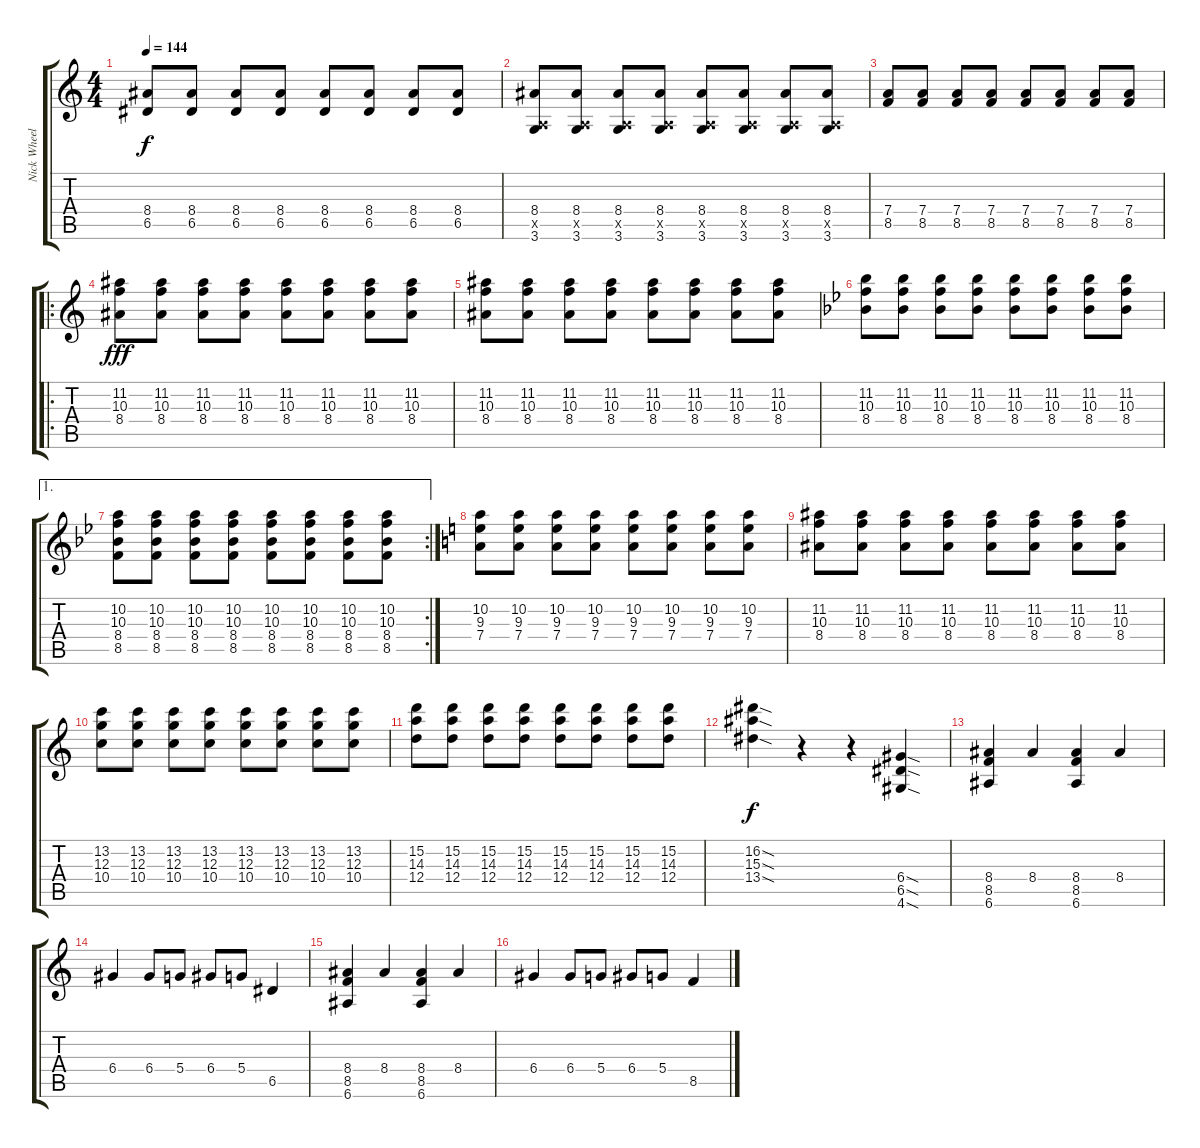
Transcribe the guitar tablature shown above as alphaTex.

\track ("Nick Wheeler" "Nick Wheel") {instrument distortionguitar}
\staff {score tabs}
\tuning (E4 B3 G3 D3 A2 E2) {hide}
\ts (4 4)
\tempo 144
\clef g2
\ks c
(8.4 6.5).8{dy f} (8.4 6.5).8 (8.4 6.5).8 (8.4 6.5).8 (8.4 6.5).8 (8.4 6.5).8 (8.4 6.5).8 (8.4 6.5).8 |
(8.4 0.5{x} 3.6).8 (8.4 0.5{x} 3.6).8 (8.4 0.5{x} 3.6).8 (8.4 0.5{x} 3.6).8 (8.4 0.5{x} 3.6).8 (8.4 0.5{x} 3.6).8 (8.4 0.5{x} 3.6).8 (8.4 0.5{x} 3.6).8 |
(7.4 8.5).8 (7.4 8.5).8 (7.4 8.5).8 (7.4 8.5).8 (7.4 8.5).8 (7.4 8.5).8 (7.4 8.5).8 (7.4 8.5).8 |
\ro
(11.2 10.3 8.4).8{dy fff balance 8} (11.2 10.3 8.4).8 (11.2 10.3 8.4).8 (11.2 10.3 8.4).8 (11.2 10.3 8.4).8 (11.2 10.3 8.4).8 (11.2 10.3 8.4).8 (11.2 10.3 8.4).8 |
(11.2 10.3 8.4).8 (11.2 10.3 8.4).8 (11.2 10.3 8.4).8 (11.2 10.3 8.4).8 (11.2 10.3 8.4).8 (11.2 10.3 8.4).8 (11.2 10.3 8.4).8 (11.2 10.3 8.4).8 |
\ks bb
(11.2 10.3 8.4).8 (11.2 10.3 8.4).8 (11.2 10.3 8.4).8 (11.2 10.3 8.4).8 (11.2 10.3 8.4).8 (11.2 10.3 8.4).8 (11.2 10.3 8.4).8 (11.2 10.3 8.4).8 |
\ae 1
\rc 2
(10.2 10.3 8.4 8.5).8 (10.2 10.3 8.4 8.5).8 (10.2 10.3 8.4 8.5).8 (10.2 10.3 8.4 8.5).8 (10.2 10.3 8.4 8.5).8 (10.2 10.3 8.4 8.5).8 (10.2 10.3 8.4 8.5).8 (10.2 10.3 8.4 8.5).8 |
\ks c
(10.2 9.3 7.4).8 (10.2 9.3 7.4).8 (10.2 9.3 7.4).8 (10.2 9.3 7.4).8 (10.2 9.3 7.4).8 (10.2 9.3 7.4).8 (10.2 9.3 7.4).8 (10.2 9.3 7.4).8 |
(11.2 10.3 8.4).8 (11.2 10.3 8.4).8 (11.2 10.3 8.4).8 (11.2 10.3 8.4).8 (11.2 10.3 8.4).8 (11.2 10.3 8.4).8 (11.2 10.3 8.4).8 (11.2 10.3 8.4).8 |
(13.2 12.3 10.4).8 (13.2 12.3 10.4).8 (13.2 12.3 10.4).8 (13.2 12.3 10.4).8 (13.2 12.3 10.4).8 (13.2 12.3 10.4).8 (13.2 12.3 10.4).8 (13.2 12.3 10.4).8 |
(15.2 14.3 12.4).8 (15.2 14.3 12.4).8 (15.2 14.3 12.4).8 (15.2 14.3 12.4).8 (15.2 14.3 12.4).8 (15.2 14.3 12.4).8 (15.2 14.3 12.4).8 (15.2 14.3 12.4).8 |
(16.2{sod} 15.3{sod} 13.4{sod}).4{dy f volume 16} r.4 r.4 (6.4{sod} 6.5{sod} 4.6{sod}).4 |
(8.4 8.5 6.6).4 8.4.4 (8.4 8.5 6.6).4 8.4.4 |
6.4.4 6.4.8 5.4.8 6.4.8 5.4.8 6.5.4 |
(8.4 8.5 6.6).4 8.4.4 (8.4 8.5 6.6).4 8.4.4 |
6.4.4 6.4.8 5.4.8 6.4.8 5.4.8 8.5.4
